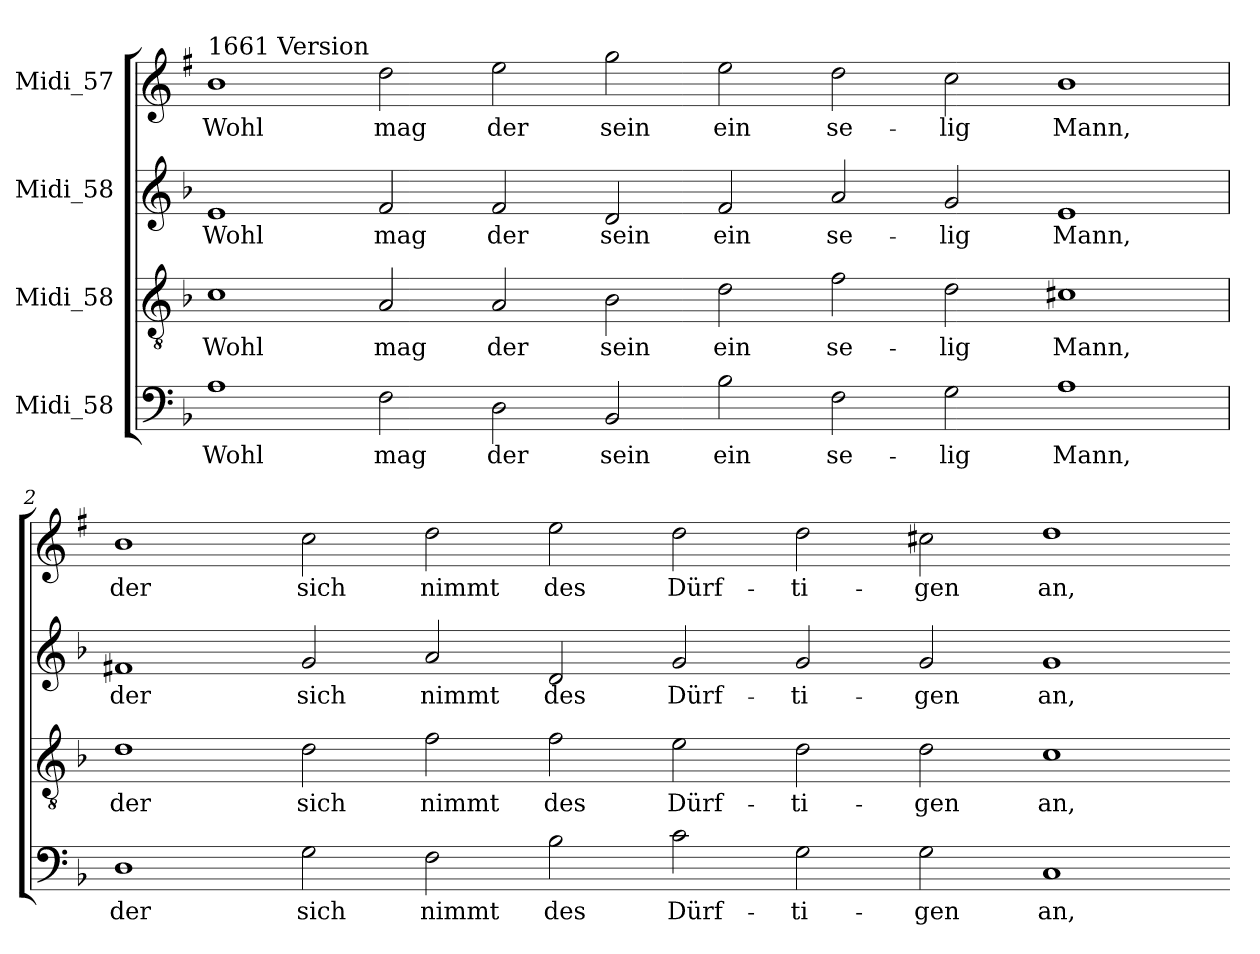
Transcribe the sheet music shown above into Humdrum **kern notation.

**kern	**text	**kern	**text	**kern	**text	**kern	**text
*part4	*part4	*part3	*part3	*part2	*part2	*part1	*part1
*staff4	*staff4	*staff3	*staff3	*staff2	*staff2	*staff1	*staff1
*I"Midi_58	*	*I"Midi_58	*	*I"Midi_58	*	*I"Midi_57	*
*clefF4	*	*clefGv2	*	*clefG2	*	*clefG2	*
*	*	*	*	*	*	*ITrd1c2	*
*k[b-]	*	*k[b-]	*	*k[b-]	*	*k[b-]	*
*F:	*	*F:	*	*F:	*	*F:	*
=1	=1	=1	=1	=1	=1	=1	=1
!	!	!	!	!	!	!LO:TX:a:t=1661 Version	!
!	!LO:LY:b	!	!LO:LY:b	!	!LO:LY:b	!	!LO:LY:b
1A	Wohl	1c	Wohl	1e	Wohl	1a	Wohl
!	!LO:LY:b	!	!LO:LY:b	!	!LO:LY:b	!	!LO:LY:b
2F	mag	2A	mag	2f	mag	2cc	mag
!	!LO:LY:b	!	!LO:LY:b	!	!LO:LY:b	!	!LO:LY:b
2D	der	2A	der	2f	der	2dd	der
!	!LO:LY:b	!	!LO:LY:b	!	!LO:LY:b	!	!LO:LY:b
2BB-	sein	2B-	sein	2d	sein	2ff	sein
!	!LO:LY:b	!	!LO:LY:b	!	!LO:LY:b	!	!LO:LY:b
2B-	ein	2d	ein	2f	ein	2dd	ein
!	!LO:LY:b	!	!LO:LY:b	!	!LO:LY:b	!	!LO:LY:b
2F	se-	2f	se-	2a	se-	2cc	se-
!	!LO:LY:b	!	!LO:LY:b	!	!LO:LY:b	!	!LO:LY:b
2G	-lig	2d	-lig	2g	-lig	2b-	-lig
!	!LO:LY:b	!	!LO:LY:b	!	!LO:LY:b	!	!LO:LY:b
1A	Mann,	1c#X	Mann,	1e	Mann,	1a	Mann,
=2	=2	=2	=2	=2	=2	=2	=2
!	!LO:LY:b	!	!LO:LY:b	!	!LO:LY:b	!	!LO:LY:b
1D	der	1d	der	1f#X	der	1a	der
!	!LO:LY:b	!	!LO:LY:b	!	!LO:LY:b	!	!LO:LY:b
2G	sich	2d	sich	2g	sich	2b-	sich
!	!LO:LY:b	!	!LO:LY:b	!	!LO:LY:b	!	!LO:LY:b
2F	nimmt	2f	nimmt	2a	nimmt	2cc	nimmt
!	!LO:LY:b	!	!LO:LY:b	!	!LO:LY:b	!	!LO:LY:b
2B-	des	2f	des	2d	des	2dd	des
!	!LO:LY:b	!	!LO:LY:b	!	!LO:LY:b	!	!LO:LY:b
2c	Dürf-	2e	Dürf-	2g	Dürf-	2cc	Dürf-
!	!LO:LY:b	!	!LO:LY:b	!	!LO:LY:b	!	!LO:LY:b
2G	-ti-	2d	-ti-	2g	-ti-	2cc	-ti-
!	!LO:LY:b	!	!LO:LY:b	!	!LO:LY:b	!	!LO:LY:b
2G	-gen	2d	-gen	2g	-gen	2bn	-gen
!	!LO:LY:b	!	!LO:LY:b	!	!LO:LY:b	!	!LO:LY:b
1C	an,	1c	an,	1g	an,	1cc	an,
=-	=-	=-	=-	=-	=-	=-	=-
*-	*-	*-	*-	*-	*-	*-	*-
